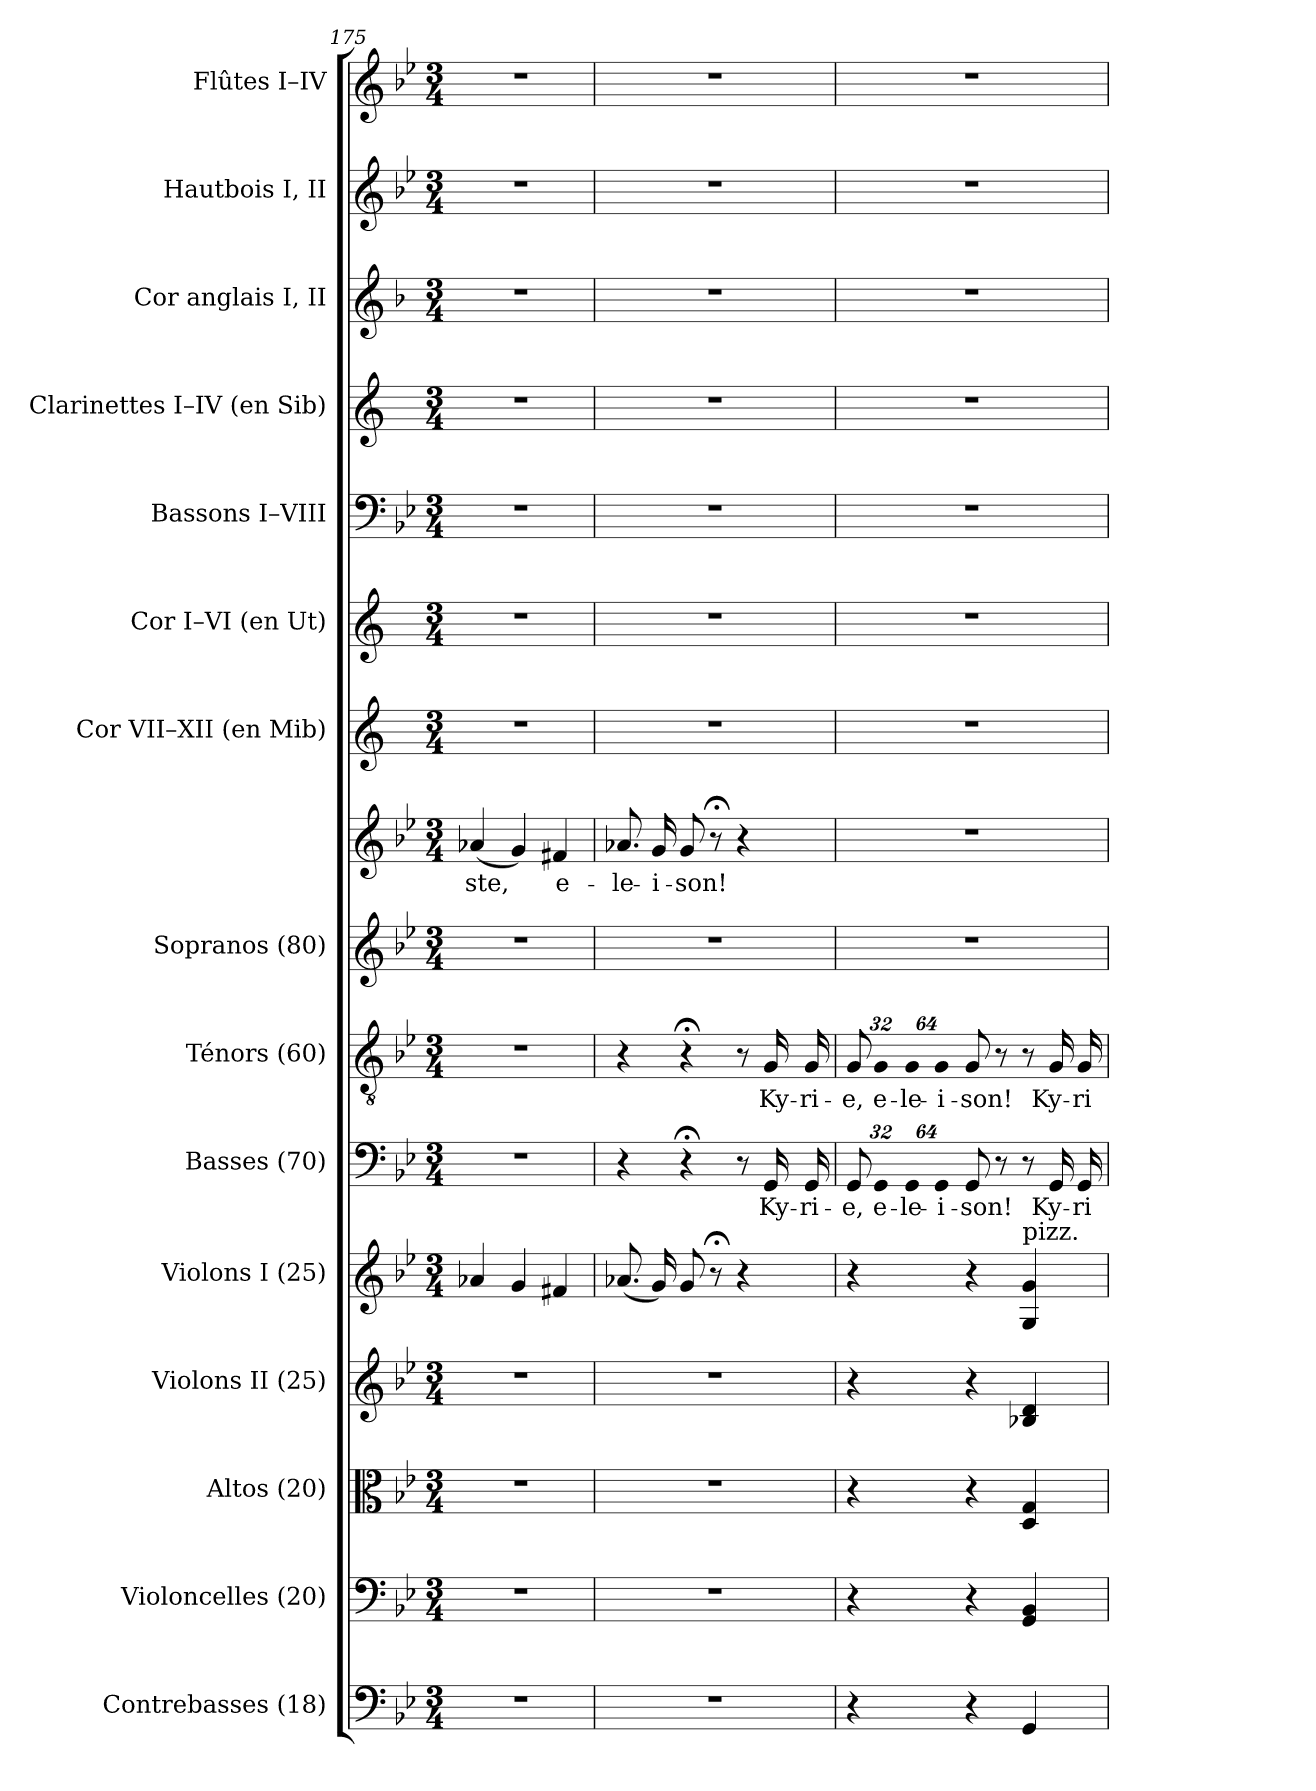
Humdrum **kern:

**kern	**kern	**kern	**kern	**kern	**kern	**text	**kern	**text	**kern	**kern	**text	**kern	**kern	**kern	**kern	**kern	**kern	**kern
*part15	*part14	*part13	*part12	*part11	*part10	*part10	*part9	*part9	*part8	*part8	*part8	*part7	*part6	*part5	*part4	*part3	*part2	*part1
*staff16	*staff15	*staff14	*staff13	*staff12	*staff11	*staff11	*staff10	*staff10	*staff9	*staff8	*staff8	*staff7	*staff6	*staff5	*staff4	*staff3	*staff2	*staff1
*I"Contrebasses (18)	*I"Violoncelles (20)	*I"Altos (20)	*I"Violons II (25)	*I"Violons I (25)	*I"Basses (70)	*	*I"Ténors (60)	*	*I"Sopranos (80)	*	*	*I"Cor VII–XII (en Mib)	*I"Cor I–VI (en Ut)	*I"Bassons I–VIII	*I"Clarinettes I–IV (en Sib)	*I"Cor anglais I, II	*I"Hautbois I, II	*I"Flûtes I–IV
*I'Cb.	*I'Vlles	*I'Altos	*I'Vns II	*I'Vns I	*I'Basses	*	*I'Tén.	*	*I'Sopr.	*	*	*I'Cor (Mib)	*I'Cor (Ut)	*I'Bns	*I'Cl. (Sib)	*I'C. a.	*I'Hb.	*I'Fl.
!!LO:PB:g=z
*clefF4	*clefF4	*clefC3	*clefG2	*clefG2	*clefF4	*	*clefGv2	*	*clefG2	*clefG2	*	*clefG2	*clefG2	*clefF4	*clefG2	*clefG2	*clefG2	*clefG2
*ITrd7c12	*	*	*	*	*	*	*ITrd7c12	*	*	*	*	*ITrd5c9	*ITrd7c12	*	*ITrd1c2	*ITrd4c7	*	*
*k[b-e-]	*k[b-e-]	*k[b-e-]	*k[b-e-]	*k[b-e-]	*k[b-e-]	*	*k[b-e-]	*	*k[b-e-]	*k[b-e-]	*	*k[b-e-a-]	*k[]	*k[b-e-]	*k[b-e-]	*k[b-e-]	*k[b-e-]	*k[b-e-]
*B-:	*B-:	*B-:	*B-:	*B-:	*B-:	*	*B-:	*	*B-:	*B-:	*	*E-:	*C:	*B-:	*B-:	*B-:	*B-:	*B-:
*M3/4	*M3/4	*M3/4	*M3/4	*M3/4	*M3/4	*	*M3/4	*	*M3/4	*M3/4	*	*M3/4	*M3/4	*M3/4	*M3/4	*M3/4	*M3/4	*M3/4
=175	=175	=175	=175	=175	=175	=175	=175	=175	=175	=175	=175	=175	=175	=175	=175	=175	=175	=175
!LO:N:vis=1	!LO:N:vis=1	!LO:N:vis=1	!LO:N:vis=1	!	!LO:N:vis=1	!	!LO:N:vis=1	!	!LO:N:vis=1	!	!	!	!	!	!	!	!	!
!	!	!	!	!	!	!	!	!	!	!	!LO:LY:b:color=#000000	!LO:N:vis=1	!LO:N:vis=1	!LO:N:vis=1	!LO:N:vis=1	!LO:N:vis=1	!LO:N:vis=1	!LO:N:vis=1
2.r	2.r	2.r	2.r	4a-Xi/	2.r	.	2.r	.	2.r	(4a-Xi/	-ste,	2.r	2.r	2.r	2.r	2.r	2.r	2.r
.	.	.	.	4gi/	.	.	.	.	.	4gi/)	.	.	.	.	.	.	.	.
!	!	!	!	!	!	!	!	!	!	!	!LO:LY:b:color=#000000	!	!	!	!	!	!	!
.	.	.	.	4f#Xi/	.	.	.	.	.	4f#Xi/	e-	.	.	.	.	.	.	.
=176	=176	=176	=176	=176	=176	=176	=176	=176	=176	=176	=176	=176	=176	=176	=176	=176	=176	=176
!LO:N:vis=1	!LO:N:vis=1	!LO:N:vis=1	!LO:N:vis=1	!	!	!	!	!	!LO:N:vis=1	!	!	!	!	!	!	!	!	!
!	!	!	!	!	!	!	!	!	!	!	!LO:LY:b:color=#000000	!LO:N:vis=1	!LO:N:vis=1	!LO:N:vis=1	!LO:N:vis=1	!LO:N:vis=1	!LO:N:vis=1	!LO:N:vis=1
2.r	2.r	2.r	2.r	(8.a-Xi/	4r	.	4r	.	2.r	8.a-Xi/	-le-	2.r	2.r	2.r	2.r	2.r	2.r	2.r
!	!	!	!	!	!	!	!	!	!	!	!LO:LY:b:color=#000000	!	!	!	!	!	!	!
.	.	.	.	16gi/)	.	.	.	.	.	16gi/	-i-	.	.	.	.	.	.	.
!	!	!	!	!	!	!	!	!	!	!	!LO:LY:b:color=#000000	!	!	!	!	!	!	!
.	.	.	.	8gi/	4r;	.	4r;	.	.	8gi/	-son!	.	.	.	.	.	.	.
.	.	.	.	8r;	.	.	.	.	.	8r;	.	.	.	.	.	.	.	.
.	.	.	.	4r	8r	.	8r	.	.	4r	.	.	.	.	.	.	.	.
!	!	!	!	!	!	!LO:LY:b:color=#000000	!	!	!	!	!	!	!	!	!	!	!	!
!	!	!	!	!	!	!	!	!LO:LY:b:color=#000000	!	!	!	!	!	!	!	!	!	!
.	.	.	.	.	16GGi/	Ky-	16GGi/	Ky-	.	.	.	.	.	.	.	.	.	.
!	!	!	!	!	!	!LO:LY:b:color=#000000	!	!	!	!	!	!	!	!	!	!	!	!
!	!	!	!	!	!	!	!	!LO:LY:b:color=#000000	!	!	!	!	!	!	!	!	!	!
.	.	.	.	.	16GGi/	-ri-	16GGi/	-ri-	.	.	.	.	.	.	.	.	.	.
=177	=177	=177	=177	=177	=177	=177	=177	=177	=177	=177	=177	=177	=177	=177	=177	=177	=177	=177
!	!	!	!	!	!	!LO:LY:b:color=#000000	!	!	!	!	!	!	!	!	!	!	!	!
!	!	!	!	!	!	!	!	!LO:LY:b:color=#000000	!LO:N:vis=1	!LO:N:vis=1	!	!LO:N:vis=1	!LO:N:vis=1	!LO:N:vis=1	!LO:N:vis=1	!LO:N:vis=1	!LO:N:vis=1	!LO:N:vis=1
4r	4r	4r	4r	4r	8GGi/	-e,	8GGi/	-e,	2.r	2.r	.	2.r	2.r	2.r	2.r	2.r	2.r	2.r
*	*	*	*	*	*Xbrackettup	*	*	*	*	*	*	*	*	*	*	*	*	*
!	!	!	!	!	!LO:N:vis=16	!	!	!	!	!	!	!	!	!	!	!	!	!
!	!	!	!	!	!	!LO:LY:b:color=#000000	!	!	!	!	!	!	!	!	!	!	!	!
*	*	*	*	*	*	*	*Xbrackettup	*	*	*	*	*	*	*	*	*	*	*
!	!	!	!	!	!	!	!LO:N:vis=16	!	!	!	!	!	!	!	!	!	!	!
!	!	!	!	!	!	!	!	!LO:LY:b:color=#000000	!	!	!	!	!	!	!	!	!	!
.	.	.	.	.	512%21GGi/	e-	512%21GGi/	e-	.	.	.	.	.	.	.	.	.	.
!	!	!	!	!	!LO:N:vis=16	!	!	!	!	!	!	!	!	!	!	!	!	!
!	!	!	!	!	!	!LO:LY:b:color=#000000	!LO:N:vis=16	!	!	!	!	!	!	!	!	!	!	!
!	!	!	!	!	!	!	!	!LO:LY:b:color=#000000	!	!	!	!	!	!	!	!	!	!
.	.	.	.	.	1024%43GGi/	-le-	1024%43GGi/	-le-	.	.	.	.	.	.	.	.	.	.
!	!	!	!	!	!LO:N:vis=16	!	!	!	!	!	!	!	!	!	!	!	!	!
!	!	!	!	!	!	!LO:LY:b:color=#000000	!LO:N:vis=16	!	!	!	!	!	!	!	!	!	!	!
!	!	!	!	!	!	!	!	!LO:LY:b:color=#000000	!	!	!	!	!	!	!	!	!	!
.	.	.	.	.	1024%43GGi/	-i-	1024%43GGi/	-i-	.	.	.	.	.	.	.	.	.	.
!	!	!	!	!	!	!LO:LY:b:color=#000000	!	!	!	!	!	!	!	!	!	!	!	!
!	!	!	!	!	!	!	!	!LO:LY:b:color=#000000	!	!	!	!	!	!	!	!	!	!
4r	4r	4r	4r	4r	8GGi/	-son!	8GGi/	-son!	.	.	.	.	.	.	.	.	.	.
.	.	.	.	.	8r	.	8r	.	.	.	.	.	.	.	.	.	.	.
!	!	!	!	!LO:TX:a:t=pizz.	!	!	!	!	!	!	!	!	!	!	!	!	!	!
4GGGi/	4GGi/ 4BB-i	4Di/ 4Gi	4B-Xi/ 4di	4Gi/ 4gi	8r	.	8r	.	.	.	.	.	.	.	.	.	.	.
!	!	!	!	!	!	!LO:LY:b:color=#000000	!	!	!	!	!	!	!	!	!	!	!	!
!	!	!	!	!	!	!	!	!LO:LY:b:color=#000000	!	!	!	!	!	!	!	!	!	!
.	.	.	.	.	16GGi/	Ky-	16GGi/	Ky-	.	.	.	.	.	.	.	.	.	.
!	!	!	!	!	!	!LO:LY:b:color=#000000	!	!	!	!	!	!	!	!	!	!	!	!
!	!	!	!	!	!	!	!	!LO:LY:b:color=#000000	!	!	!	!	!	!	!	!	!	!
.	.	.	.	.	16GGi/	-ri-	16GGi/	-ri-	.	.	.	.	.	.	.	.	.	.
=	=	=	=	=	=	=	=	=	=	=	=	=	=	=	=	=	=	=
*-	*-	*-	*-	*-	*-	*-	*-	*-	*-	*-	*-	*-	*-	*-	*-	*-	*-	*-
